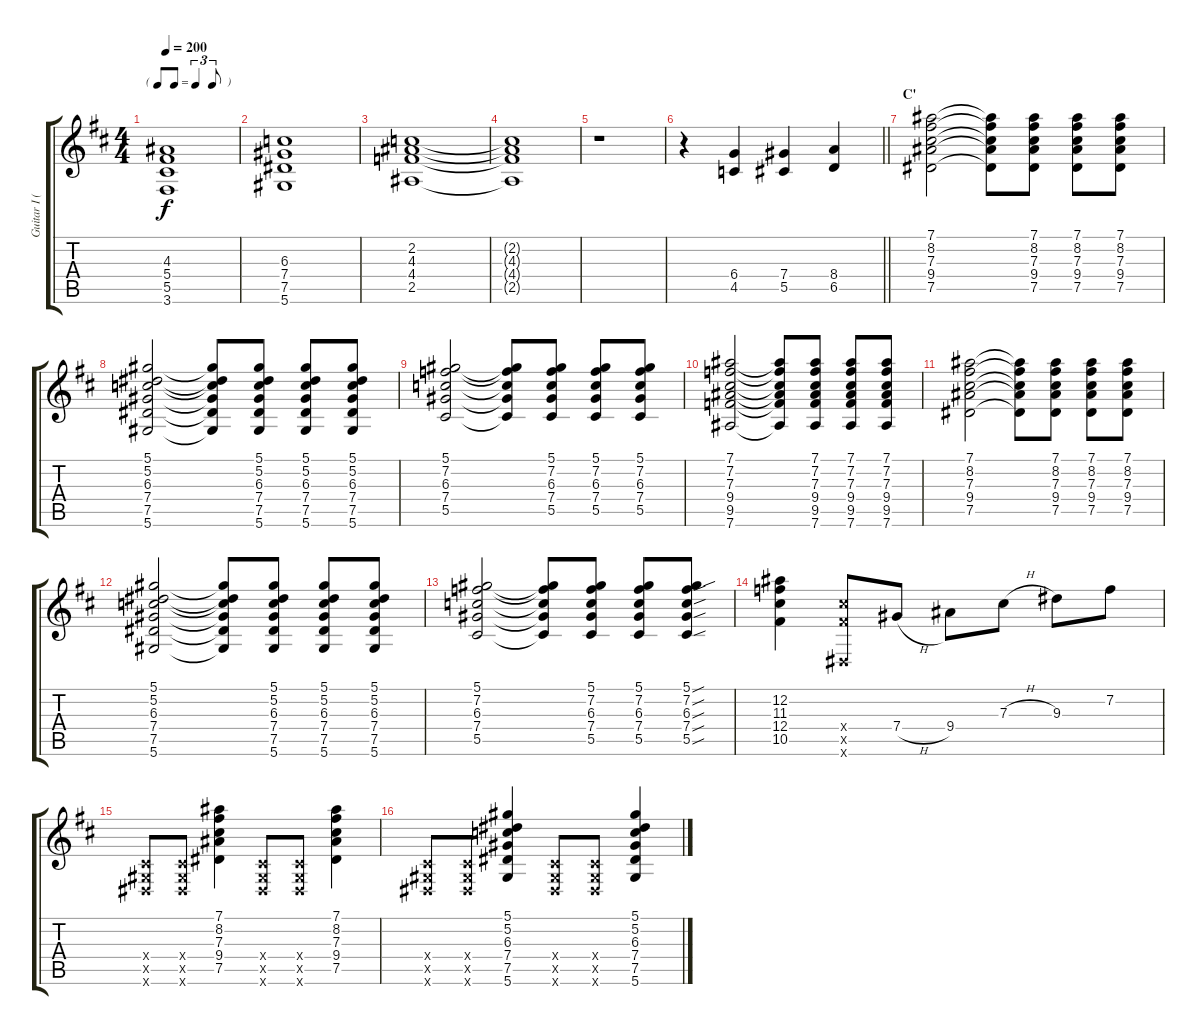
\track ("Guitar I (Sakito)" "Guitar I (") {instrument overdrivenguitar}
\staff {score tabs}
\tuning (Eb4 Bb3 Gb3 Db3 Ab2 Eb2) {hide}
\ts (4 4)
\tf triplet8th
\tempo 200
\clef g2
\ks d
(4.3 5.4 5.5 3.6).1{dy f} |
(6.3 7.4 7.5 5.6).1 |
(2.2 4.3 4.4 2.5).1 |
(2.2{t} 4.3{t} 4.4{t} 2.5{t}).1 |
r.1 |
\barLineRight lightlight
r.4 (6.4 4.5).4 (7.4 5.5).4 (8.4 6.5).4 |
\section ("" "C'")
(7.1 8.2 7.3 9.4 7.5).2 (7.1{t} 8.2{t} 7.3{t} 9.4{t} 7.5{t}).8 (7.1 8.2 7.3 9.4 7.5).8 (7.1 8.2 7.3 9.4 7.5).8 (7.1 8.2 7.3 9.4 7.5).8 |
(5.1 5.2 6.3 7.4 7.5 5.6).2 (5.1{t} 5.2{t} 6.3{t} 7.4{t} 7.5{t} 5.6{t}).8 (5.1 5.2 6.3 7.4 7.5 5.6).8 (5.1 5.2 6.3 7.4 7.5 5.6).8 (5.1 5.2 6.3 7.4 7.5 5.6).8 |
(5.1 7.2 6.3 7.4 5.5).2 (5.1{t} 7.2{t} 6.3{t} 7.4{t} 5.5{t}).8 (5.1 7.2 6.3 7.4 5.5).8 (5.1 7.2 6.3 7.4 5.5).8 (5.1 7.2 6.3 7.4 5.5).8 |
(7.1 7.2 7.3 9.4 9.5 7.6).2 (7.1{t} 7.2{t} 7.3{t} 9.4{t} 9.5{t} 7.6{t}).8 (7.1 7.2 7.3 9.4 9.5 7.6).8 (7.1 7.2 7.3 9.4 9.5 7.6).8 (7.1 7.2 7.3 9.4 9.5 7.6).8 |
(7.1 8.2 7.3 9.4 7.5).2 (7.1{t} 8.2{t} 7.3{t} 9.4{t} 7.5{t}).8 (7.1 8.2 7.3 9.4 7.5).8 (7.1 8.2 7.3 9.4 7.5).8 (7.1 8.2 7.3 9.4 7.5).8 |
(5.1 5.2 6.3 7.4 7.5 5.6).2 (5.1{t} 5.2{t} 6.3{t} 7.4{t} 7.5{t} 5.6{t}).8 (5.1 5.2 6.3 7.4 7.5 5.6).8 (5.1 5.2 6.3 7.4 7.5 5.6).8 (5.1 5.2 6.3 7.4 7.5 5.6).8 |
(5.1 7.2 6.3 7.4 5.5).2 (5.1{t} 7.2{t} 6.3{t} 7.4{t} 5.5{t}).8 (5.1 7.2 6.3 7.4 5.5).8 (5.1 7.2 6.3 7.4 5.5).8 (5.1{sou} 7.2{sou} 6.3{sou} 7.4{sou} 5.5{sou}).8 |
(12.2 11.3 12.4 10.5).4 (12.4{x} 10.5{x} 0.6{x}).8 7.4{h}.8 9.4.8 7.3{h}.8 9.3.8 7.2.8 |
(0.4{x} 0.5{x} 0.6{x}).8 (0.4{x} 0.5{x} 0.6{x}).8 (7.1 8.2 7.3 9.4 7.5).4 (0.4{x} 0.5{x} 0.6{x}).8 (0.4{x} 0.5{x} 0.6{x}).8 (7.1 8.2 7.3 9.4 7.5).4 |
(0.4{x} 0.5{x} 0.6{x}).8 (0.4{x} 0.5{x} 0.6{x}).8 (5.1 5.2 6.3 7.4 7.5 5.6).4 (0.4{x} 0.5{x} 0.6{x}).8 (0.4{x} 0.5{x} 0.6{x}).8 (5.1 5.2 6.3 7.4 7.5 5.6).4
